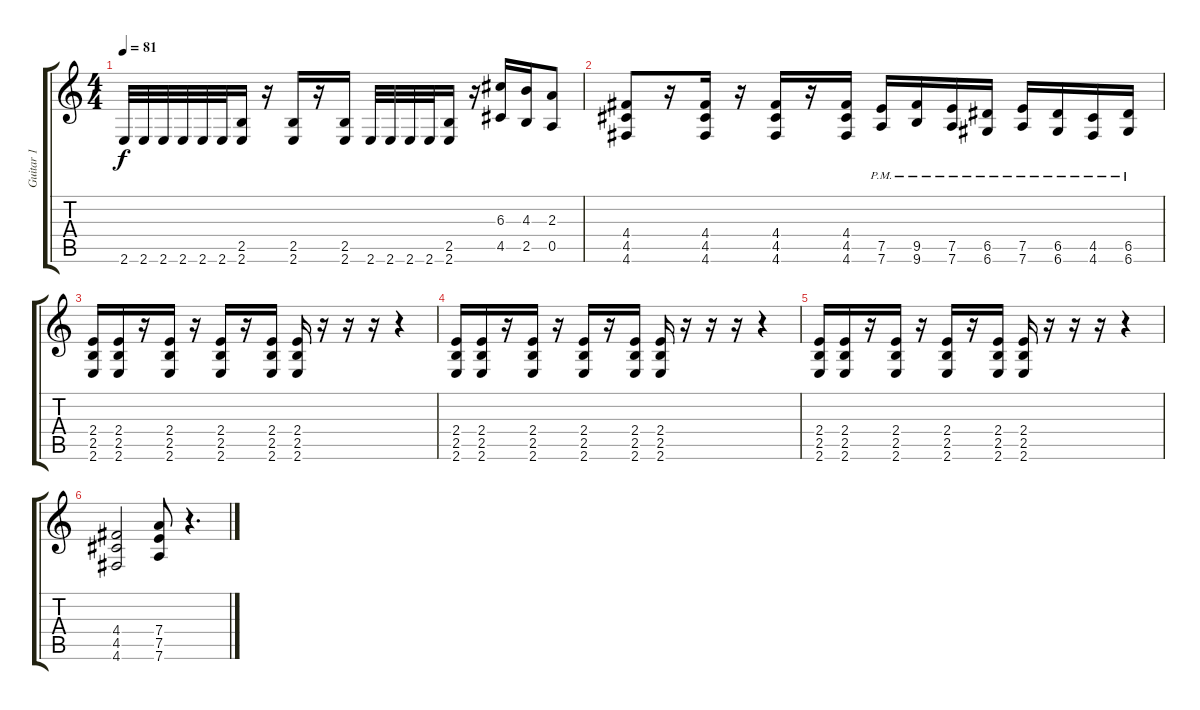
\track ("Guitar 1" "Guitar 1") {instrument distortionguitar}
\staff {score tabs}
\tuning (E4 B3 G3 D3 A2 D2) {hide}
\ts (4 4)
\tempo 81
\clef g2
\ks c
2.6.32{dy f} 2.6.32 2.6.32 2.6.32 2.6.32 2.6.32 (2.5 2.6).16 r.16 (2.5 2.6).16 r.16 (2.5 2.6).16 2.6.32 2.6.32 2.6.32 2.6.32 (2.5 2.6).16 r.16 (6.3 4.5).16 (4.3 2.5).16 (2.3 0.5).8 |
(4.4 4.5 4.6).8 r.16 (4.4 4.5 4.6).16 r.16 (4.4 4.5 4.6).16 r.16 (4.4 4.5 4.6).16 (7.5{pm} 7.6{pm}).16 (9.5{pm} 9.6{pm}).16 (7.5{pm} 7.6{pm}).16 (6.5{pm} 6.6{pm}).16 (7.5{pm} 7.6{pm}).16 (6.5{pm} 6.6{pm}).16 (4.5{pm} 4.6{pm}).16 (6.5{pm} 6.6{pm}).16 |
(2.4 2.5 2.6).16 (2.4 2.5 2.6).16 r.16 (2.4 2.5 2.6).16 r.16 (2.4 2.5 2.6).16 r.16 (2.4 2.5 2.6).16 (2.4 2.5 2.6).16 r.16 r.16 r.16 r.4 |
(2.4 2.5 2.6).16 (2.4 2.5 2.6).16 r.16 (2.4 2.5 2.6).16 r.16 (2.4 2.5 2.6).16 r.16 (2.4 2.5 2.6).16 (2.4 2.5 2.6).16 r.16 r.16 r.16 r.4 |
(2.4 2.5 2.6).16 (2.4 2.5 2.6).16 r.16 (2.4 2.5 2.6).16 r.16 (2.4 2.5 2.6).16 r.16 (2.4 2.5 2.6).16 (2.4 2.5 2.6).16 r.16 r.16 r.16 r.4 |
(4.4 4.5 4.6).2 (7.4 7.5 7.6).8 r.4{d}
